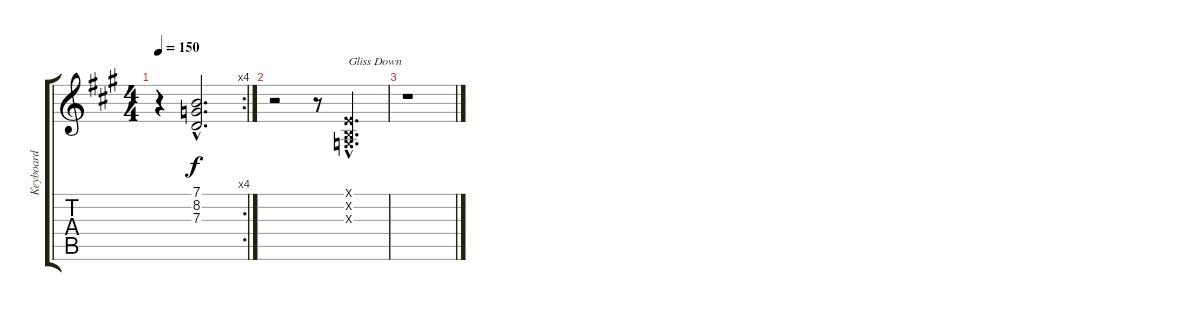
\track ("Keyboard" "Keyboard") {instrument synthstrings1}
\staff {score tabs}
\tuning (E4 B3 G3 D3 A2 E2) {hide}
\rc 4
\ts (4 4)
\tempo 150
\clef g2
\ks a
r.4{dy f} (7.1{hac} 8.2{hac} 7.3{hac}).2{d} |
r.2 r.8 (0.1{hac x} 0.2{hac x} 0.3{hac x}).4{d txt "Gliss Down"} |
r.1
